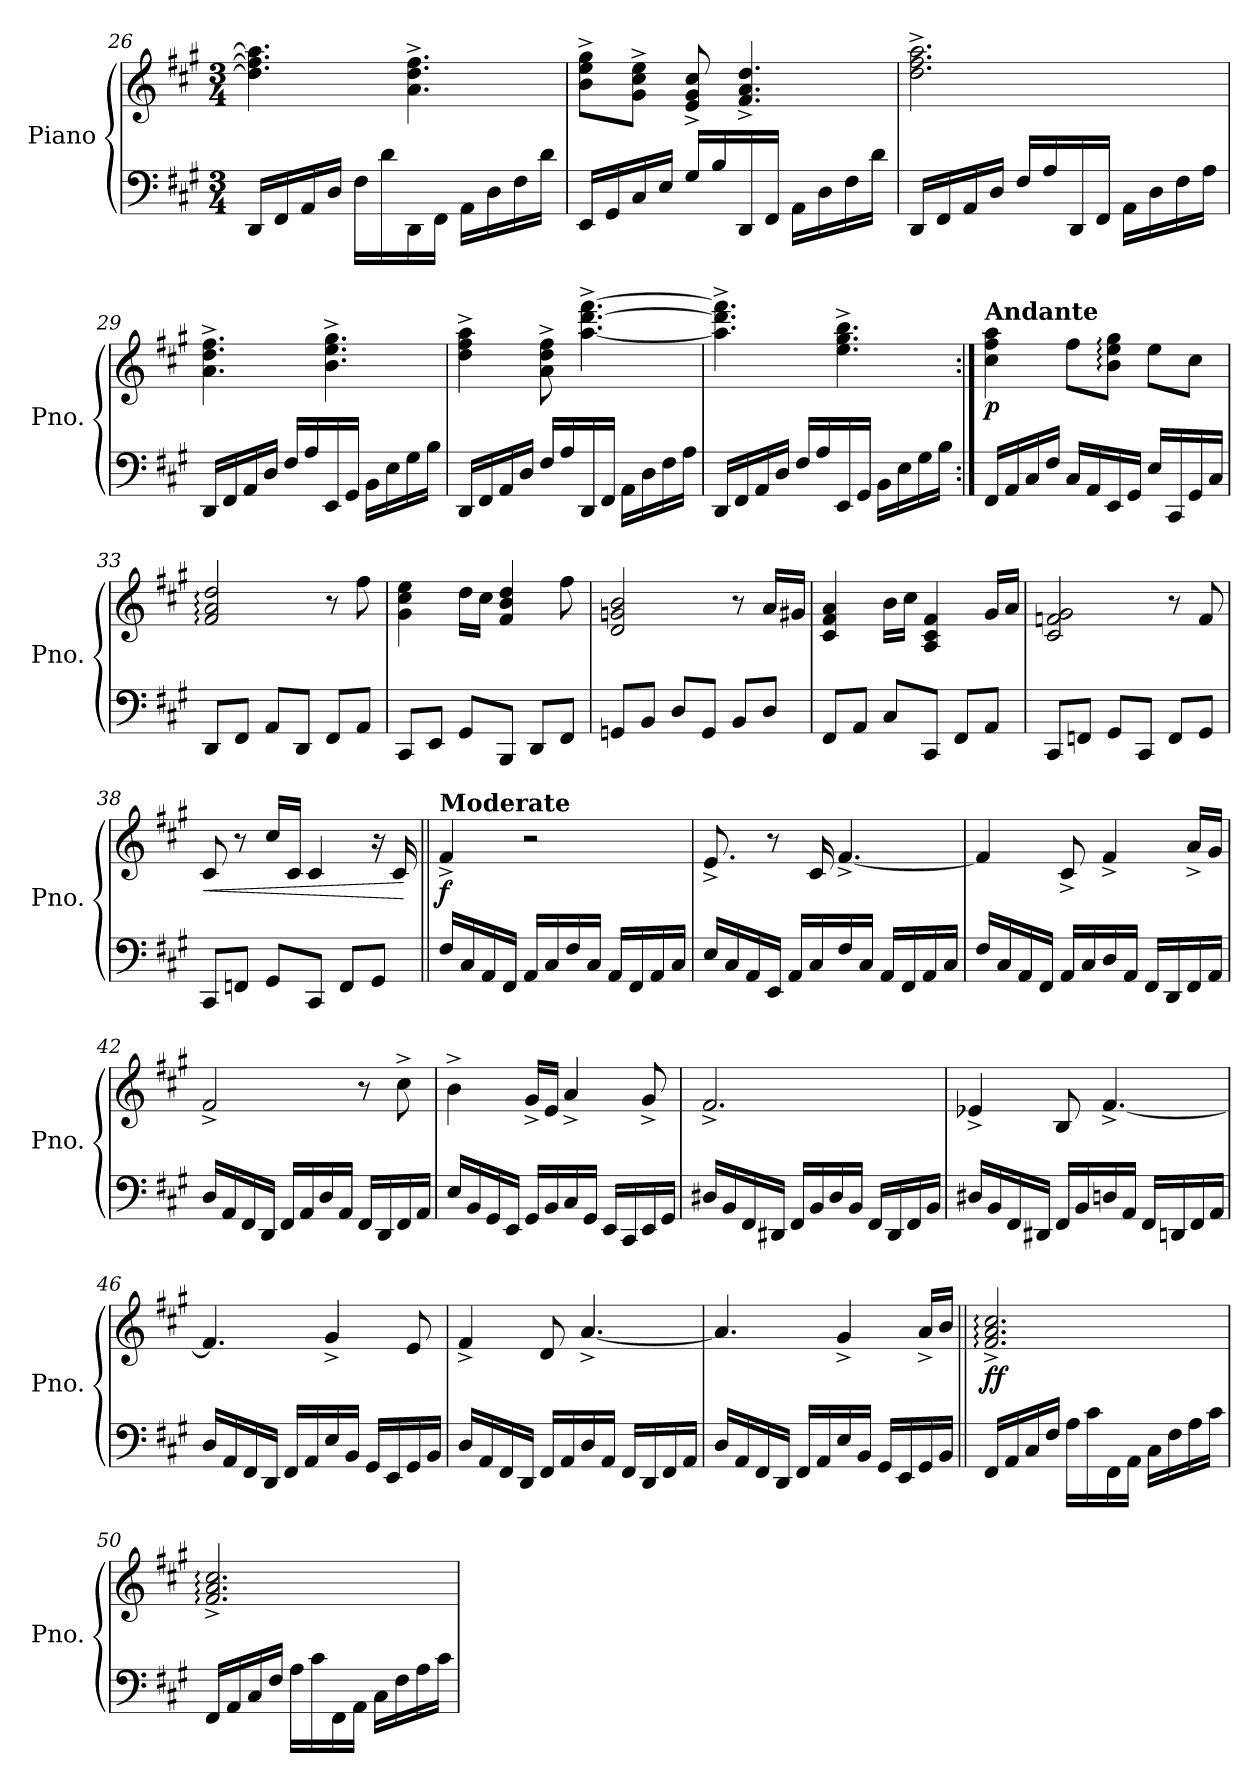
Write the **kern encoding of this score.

**kern	**kern	**dynam
*part1	*part1	*part1
*staff2	*staff1	*staff1/2
*I"Piano	*	*
*I'Pno.	*	*
*clefF4	*clefG2	*
*k[f#c#g#]	*k[f#c#g#]	*
*M3/4	*M3/4	*
=26	=26	=26
16DD/LL	4.dd\] 4.ff#\] 4.aa\]	.
16FF#/	.	.
16AA/	.	.
16D/JJ	.	.
16F#\LL	.	.
16d\	.	.
16DD\	4.a\^ 4.dd\^ 4.ff#\^	.
16FF#\JJ	.	.
16AA\LL	.	.
16D\	.	.
16F#\	.	.
16d\JJ	.	.
=27	=27	=27
16EE/LL	8b\^ 8ee\^ 8gg#\^L	.
16GG#/	.	.
16C#/	8g#\^ 8cc#\^ 8ee\^J	.
16E/JJ	.	.
16G#/LL	8e/^ 8g#/^ 8cc#/^	.
16B/	.	.
16DD/	4.f#/^ 4.a/^ 4.dd/^	.
16FF#/JJ	.	.
16AA\LL	.	.
16D\	.	.
16F#\	.	.
16d\JJ	.	.
!!LO:LB:g=z
=28	=28	=28
16DD/LL	2.dd\^ 2.ff#\^ 2.aa\^	.
16FF#/	.	.
16AA/	.	.
16D/JJ	.	.
16F#/LL	.	.
16A/	.	.
16DD/	.	.
16FF#/JJ	.	.
16AA\LL	.	.
16D\	.	.
16F#\	.	.
16A\JJ	.	.
=29	=29	=29
16DD/LL	4.a\^ 4.dd\^ 4.ff#\^	.
16FF#/	.	.
16AA/	.	.
16D/JJ	.	.
16F#/LL	.	.
16A/	.	.
16EE/	4.b\^ 4.ee\^ 4.gg#\^	.
16GG#/JJ	.	.
16BB\LL	.	.
16E\	.	.
16G#\	.	.
16B\JJ	.	.
=30	=30	=30
16DD/LL	4dd\^ 4ff#\^ 4aa\^	.
16FF#/	.	.
16AA/	.	.
16D/JJ	.	.
16F#/LL	8a\^ 8dd\^ 8ff#\^	.
16A/	.	.
16DD/	[4.aa\^ [4.ddd\^ [4.fff#\^	.
16FF#/JJ	.	.
16AA\LL	.	.
16D\	.	.
16F#\	.	.
16A\JJ	.	.
!!LO:LB:g=z
=31	=31	=31
16DD/LL	4.aa\]^ 4.ddd\]^ 4.fff#\]^	.
16FF#/	.	.
16AA/	.	.
16D/JJ	.	.
16F#/LL	.	.
16A/	.	.
16EE/	4.ee\^ 4.gg#\^ 4.bb\^	.
16GG#/JJ	.	.
16BB\LL	.	.
16E\	.	.
16G#\	.	.
16B\JJ	.	.
=32:|!	=32:|!	=32:|!
!	!LO:TX:a:B:t=Andante	!
!	!	!LO:DY:b
16FF#/LL	4cc#\ 4ff#\ 4aa\	p
16AA/	.	.
16C#/	.	.
16F#/JJ	.	.
16C#/LL	8ff#\L	.
16AA/	.	.
16EE/	8b\: 8ee\: 8gg#\:J	.
16GG#/JJ	.	.
16E/LL	8ee\L	.
16CC#/	.	.
16GG#/	8cc#\J	.
16C#/JJ	.	.
=33	=33	=33
8DD/L	2f#/: 2a/: 2dd/:	.
8FF#/J	.	.
8AA/L	.	.
8DD/J	.	.
8FF#/L	8r	.
8AA/J	8ff#\	.
=34	=34	=34
8CC#/L	4g#\ 4cc#\ 4ee\	.
8EE/J	.	.
8GG#/L	16dd\LL	.
.	16cc#\JJ	.
8BBB/J	4f#/ 4b/ 4dd/	.
8DD/L	.	.
8FF#/J	8ff#\	.
!!LO:PB:g=z
=35	=35	=35
8GGn/L	2d/ 2gn/ 2b/	.
8BB/J	.	.
8D/L	.	.
8GG/J	.	.
8BB/L	8r	.
8D/J	16a/LL	.
.	16g#X/JJ	.
=36	=36	=36
8FF#/L	4c#/ 4f#/ 4a/	.
8AA/J	.	.
8C#/L	16b\LL	.
.	16cc#\JJ	.
8CC#/J	4A/ 4c#/ 4f#/	.
8FF#/L	.	.
8AA/J	16g#/LL	.
.	16a/JJ	.
=37	=37	=37
8CC#/L	2c#/ 2fn/ 2g#/	.
8FFn/J	.	.
8GG#/L	.	.
8CC#/J	.	.
8FF/L	8r	.
8GG#/J	8f/	.
=38	=38	=38
!	!	!LO:HP:b
8CC#/L	8c#/	<
8FFn/J	8r	.
8GG#/L	16cc#/LL	.
.	16c#/JJ	.
8CC#/J	4c#/	.
8FF/L	.	.
8GG#/J	16r	.
.	16c#/	.
.	.	[
!!LO:LB:g=z
=39||	=39||	=39||
!	!LO:TX:a:B:t=Moderate	!
!	!	!LO:DY:b
16F#/LL	4f#^/	f
16C#/	.	.
16AA/	.	.
16FF#/JJ	.	.
16AA/LL	2r	.
16C#/	.	.
16F#/	.	.
16C#/JJ	.	.
16AA/LL	.	.
16FF#/	.	.
16AA/	.	.
16C#/JJ	.	.
=40	=40	=40
16E/LL	8.e^/	.
16C#/	.	.
16AA/	.	.
16EE/JJ	8r	.
16AA/LL	.	.
16C#/	16c#/	.
16F#/	[4.f#^/	.
16C#/JJ	.	.
16AA/LL	.	.
16FF#/	.	.
16AA/	.	.
16C#/JJ	.	.
=41	=41	=41
16F#/LL	4f#/]	.
16C#/	.	.
16AA/	.	.
16FF#/JJ	.	.
16AA/LL	8c#^/	.
16C#/	.	.
16D/	4f#^/	.
16AA/JJ	.	.
16FF#/LL	.	.
16DD/	.	.
16FF#/	16a^/LL	.
16AA/JJ	16g#/JJ	.
!!LO:LB:g=z
=42	=42	=42
16D/LL	2f#^/	.
16AA/	.	.
16FF#/	.	.
16DD/JJ	.	.
16FF#/LL	.	.
16AA/	.	.
16D/	.	.
16AA/JJ	.	.
16FF#/LL	8r	.
16DD/	.	.
16FF#/	8cc#^\	.
16AA/JJ	.	.
=43	=43	=43
16E/LL	4b^\	.
16BB/	.	.
16GG#/	.	.
16EE/JJ	.	.
16GG#/LL	16g#^/LL	.
16BB/	16e/JJ	.
16C#/	4a^/	.
16GG#/JJ	.	.
16EE/LL	.	.
16CC#/	.	.
16EE/	8g#^/	.
16GG#/JJ	.	.
=44	=44	=44
16D#X/LL	2.f#^/	.
16BB/	.	.
16FF#/	.	.
16DD#X/JJ	.	.
16FF#/LL	.	.
16BB/	.	.
16D#/	.	.
16BB/JJ	.	.
16FF#/LL	.	.
16DD#/	.	.
16FF#/	.	.
16BB/JJ	.	.
!!LO:LB:g=z
=45	=45	=45
16D#X/LL	4e-X^/	.
16BB/	.	.
16FF#/	.	.
16DD#X/JJ	.	.
16FF#/LL	8B/	.
16BB/	.	.
16Dn/	[4.f#^/	.
16AA/JJ	.	.
16FF#/LL	.	.
16DDn/	.	.
16FF#/	.	.
16AA/JJ	.	.
=46	=46	=46
16D/LL	4.f#/]	.
16AA/	.	.
16FF#/	.	.
16DD/JJ	.	.
16FF#/LL	.	.
16AA/	.	.
16E/	4g#^/	.
16BB/JJ	.	.
16GG#/LL	.	.
16EE/	.	.
16GG#/	8e/	.
16BB/JJ	.	.
=47	=47	=47
16D/LL	4f#^/	.
16AA/	.	.
16FF#/	.	.
16DD/JJ	.	.
16FF#/LL	8d/	.
16AA/	.	.
16D/	[4.a^/	.
16AA/JJ	.	.
16FF#/LL	.	.
16DD/	.	.
16FF#/	.	.
16AA/JJ	.	.
!!LO:LB:g=z
=48	=48	=48
16D/LL	4.a/]	.
16AA/	.	.
16FF#/	.	.
16DD/JJ	.	.
16FF#/LL	.	.
16AA/	.	.
16E/	4g#^/	.
16BB/JJ	.	.
16GG#/LL	.	.
16EE/	.	.
16GG#/	16a^/LL	.
16BB/JJ	16b/JJ	.
=49||	=49||	=49||
!	!	!LO:DY:b
16FF#/LL	2.f#/:^ 2.a/:^ 2.cc#/:^	ff
16AA/	.	.
16C#/	.	.
16F#/JJ	.	.
16A\LL	.	.
16c#\	.	.
16FF#\	.	.
16AA\JJ	.	.
16C#\LL	.	.
16F#\	.	.
16A\	.	.
16c#\JJ	.	.
=50	=50	=50
16FF#/LL	2.f#/:^ 2.a/:^ 2.cc#/:^	.
16AA/	.	.
16C#/	.	.
16F#/JJ	.	.
16A\LL	.	.
16c#\	.	.
16FF#\	.	.
16AA\JJ	.	.
16C#\LL	.	.
16F#\	.	.
16A\	.	.
16c#\JJ	.	.
=	=	=
*-	*-	*-
